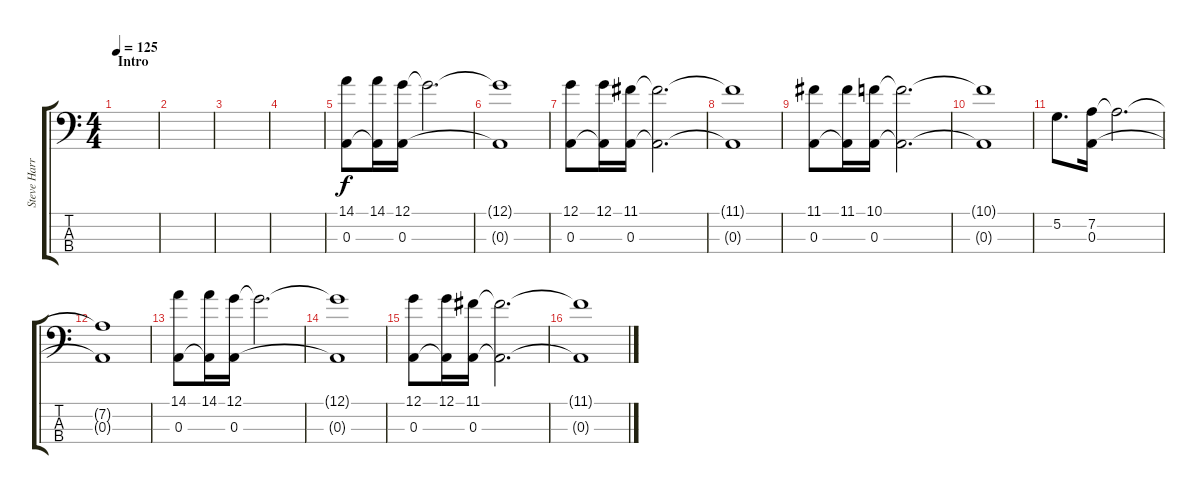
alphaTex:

\track ("Steve Harris" "Steve Harr") {instrument electricbassfinger}
\staff {score tabs}
\tuning (G2 D2 A1 E1) {hide}
\ts (4 4)
\section ("" "Intro")
\tempo 125
\clef f4
\ks c
|
|
|
|
(14.1 0.3).8 (14.1 0.3{t}).16 (12.1 0.3).16 12.1{t}.2{d} |
(12.1{t} 0.3{t}).1 |
(12.1 0.3).8 (12.1 0.3{t}).16 (11.1 0.3).16 (11.1{t} 0.3{t}).2{d} |
(11.1{t} 0.3{t}).1 |
(11.1 0.3).8 (11.1 0.3{t}).16 (10.1 0.3).16 (10.1{t} 0.3{t}).2{d} |
(10.1{t} 0.3{t}).1 |
5.2.8{d} (7.2 0.3).16 7.2{t}.2{d} |
(7.2{t} 0.3{t}).1 |
(14.1 0.3).8 (14.1 0.3{t}).16 (12.1 0.3).16 12.1{t}.2{d} |
(12.1{t} 0.3{t}).1 |
(12.1 0.3).8 (12.1 0.3{t}).16 (11.1 0.3).16 (11.1{t} 0.3{t}).2{d} |
(11.1{t} 0.3{t}).1
